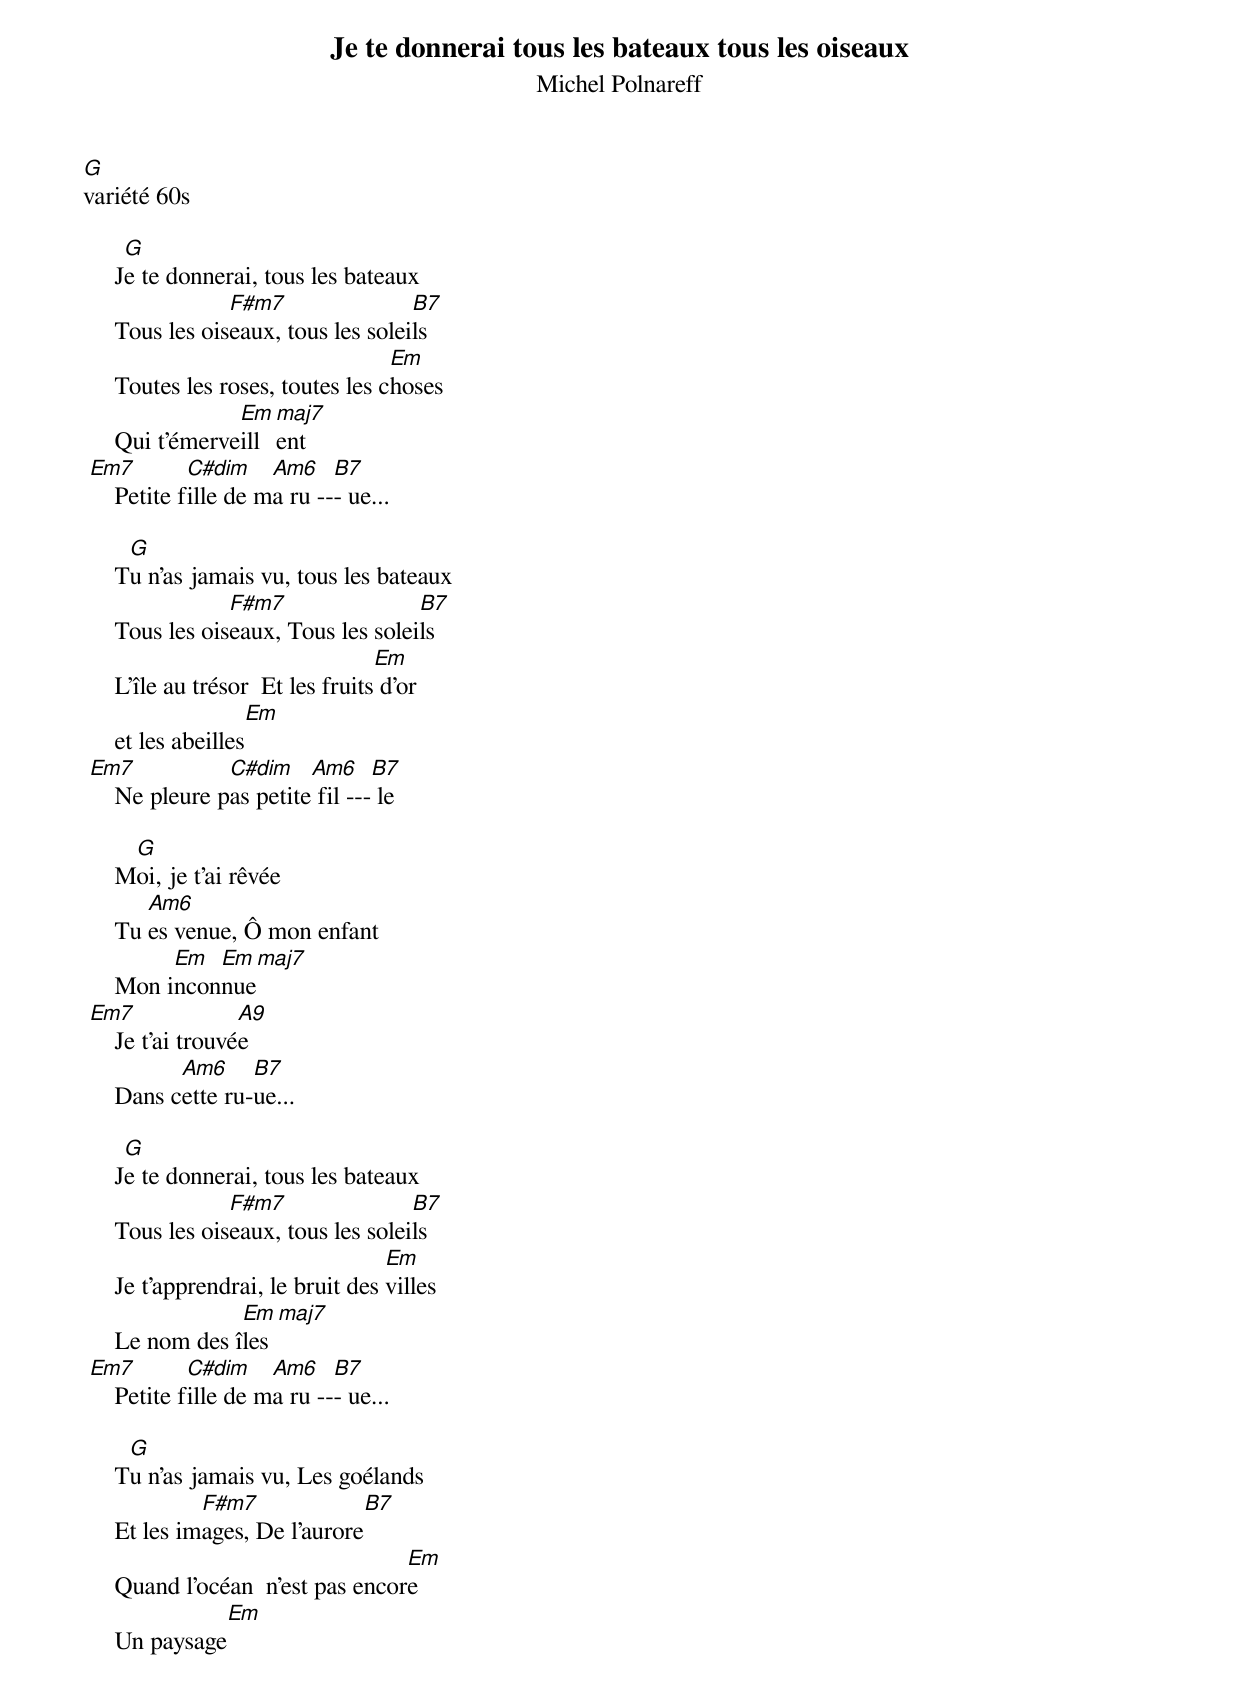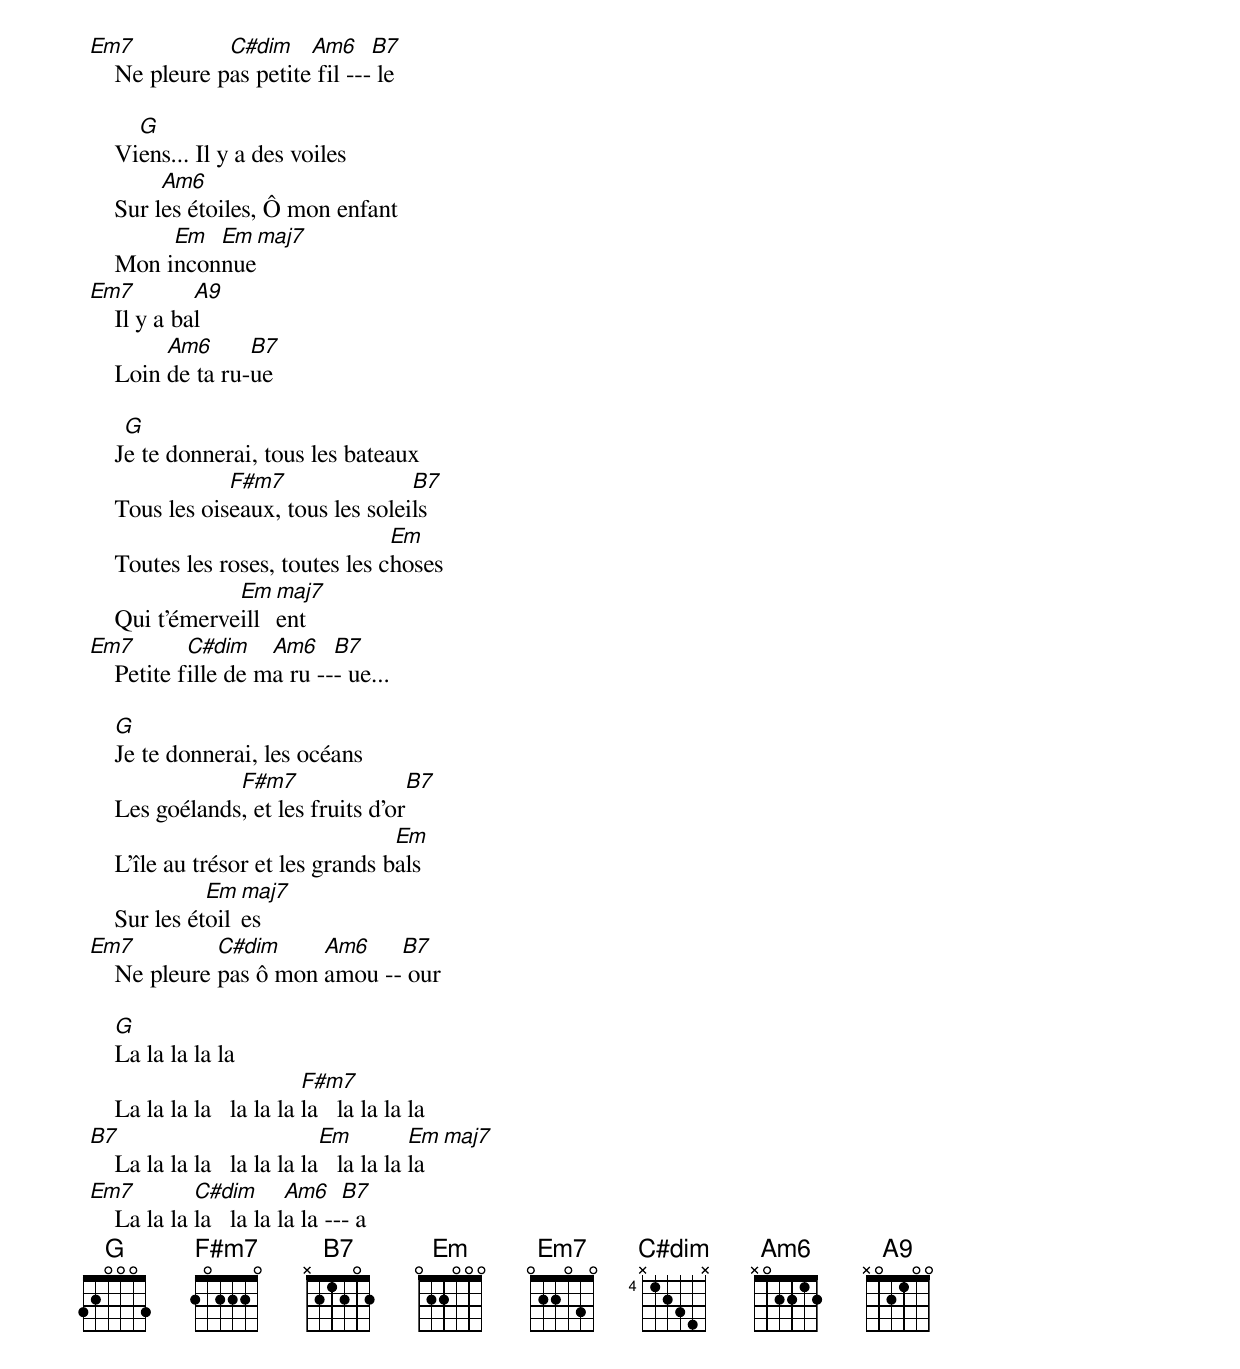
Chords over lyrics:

Je te donnerai tous les bateaux tous les oiseaux
Michel Polnareff
G
variété 60s

      G
     Je te donnerai, tous les bateaux
                 F#m7                B7
     Tous les oiseaux, tous les soleils
                                   Em
     Toutes les roses, toutes les choses
                 Em maj7
     Qui t'émerveillent
 Em7         C#dim    Am6    B7
     Petite fille de ma ru --- ue...

      G
     Tu n'as jamais vu, tous les bateaux
                 F#m7                B7
     Tous les oiseaux, Tous les soleils
                                   Em
     L'île au trésor  Et les fruits d'or
                     Em
     et les abeilles
 Em7            C#dim    Am6     B7
     Ne pleure pas petite fil --- le

      G
     Moi, je t'ai rêvée
        Am6
     Tu es venue, Ô mon enfant
          Em  Em maj7
     Mon inconnue
 Em7               A9
     Je t'ai trouvée
           Am6     B7
     Dans cette ru-ue...

      G
     Je te donnerai, tous les bateaux
                 F#m7                B7
     Tous les oiseaux, tous les soleils
                                   Em
     Je t'apprendrai, le bruit des villes
                 Em maj7
     Le nom des îles
 Em7         C#dim    Am6    B7
     Petite fille de ma ru --- ue...

      G
     Tu n'as jamais vu, Les goélands
              F#m7                B7
     Et les images, De l'aurore
                                   Em
     Quand l'océan  n'est pas encore
                     Em
     Un paysage
 Em7            C#dim    Am6     B7
     Ne pleure pas petite fil --- le

       G
     Viens... Il y a des voiles
          Am6
     Sur les étoiles, Ô mon enfant
          Em  Em maj7
     Mon inconnue
 Em7          A9
     Il y a bal
          Am6      B7
     Loin de ta ru-ue

      G
     Je te donnerai, tous les bateaux
                 F#m7                B7
     Tous les oiseaux, tous les soleils
                                   Em
     Toutes les roses, toutes les choses
                 Em maj7
     Qui t'émerveillent
 Em7         C#dim    Am6    B7
     Petite fille de ma ru --- ue...

     G
     Je te donnerai, les océans
                 F#m7                B7
     Les goélands, et les fruits d'or
                                    Em
     L'île au trésor et les grands bals
               Em maj7
     Sur les étoiles
 Em7           C#dim     Am6    B7
     Ne pleure pas ô mon amou -- our

     G
     La la la la la
                            F#m7
     La la la la   la la la la   la la la la
 B7                           Em          Em maj7
     La la la la   la la la la   la la la la
 Em7          C#dim       Am6    B7
     La la la la   la la la la --- a
